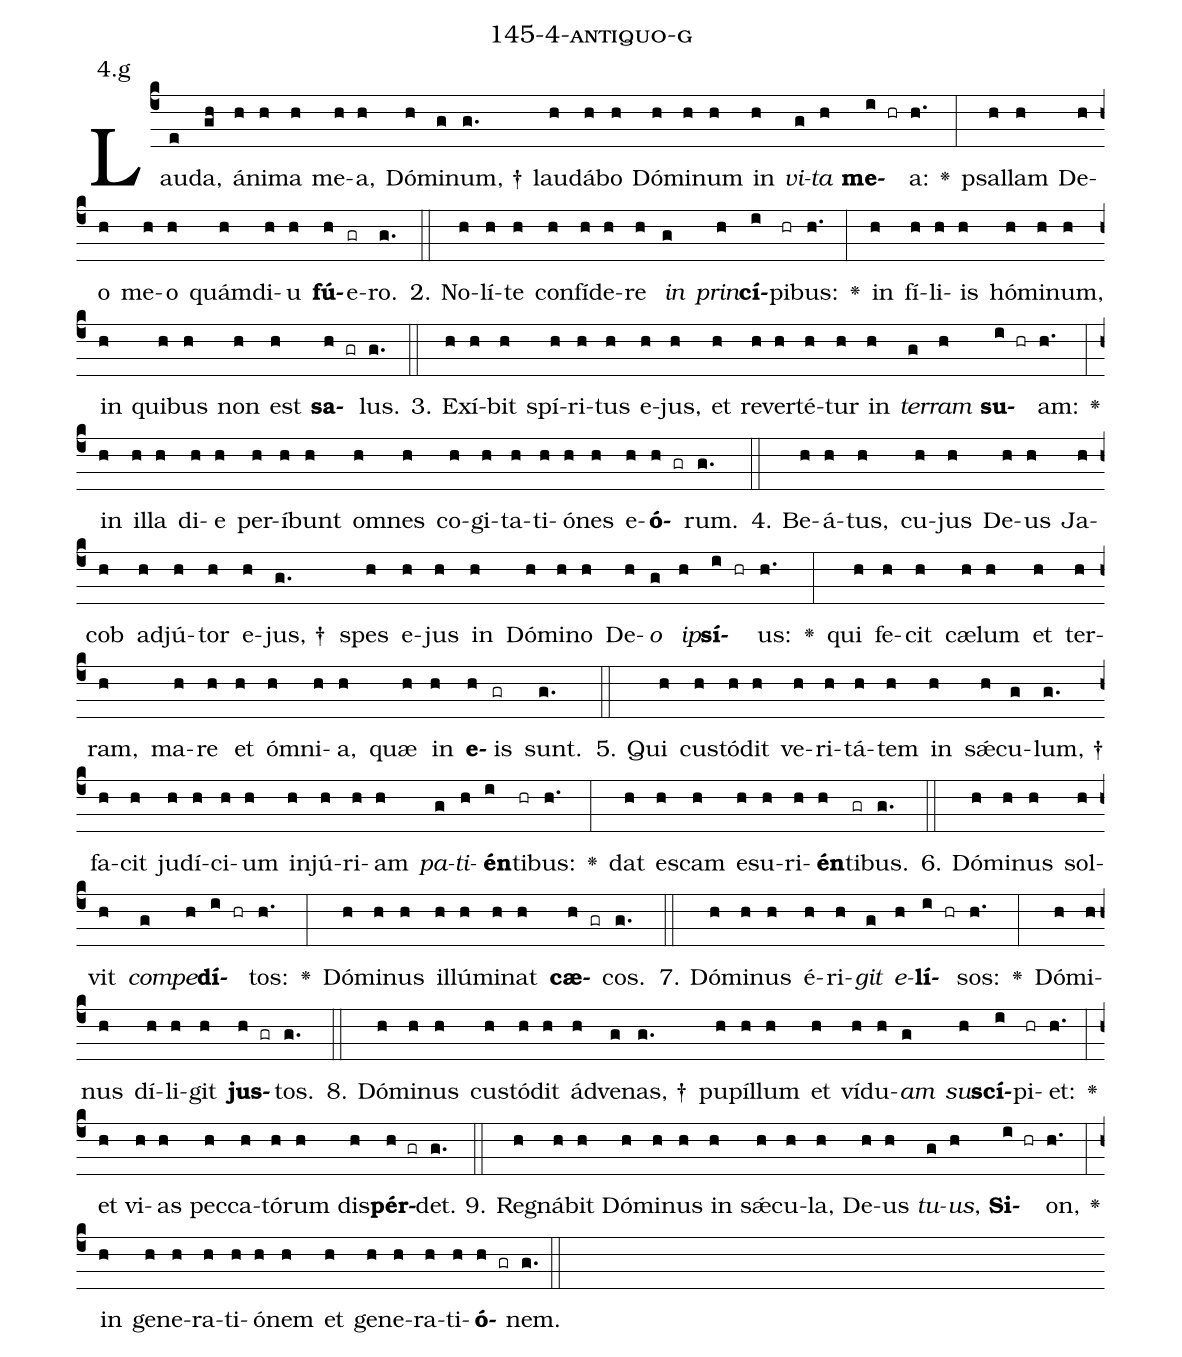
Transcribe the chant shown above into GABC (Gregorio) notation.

name: 145-4-antiquo-g;
annotation: 4.g;
%%
(c4)Lau(e)da,(gh) á(h)ni(h)ma(h) me(h)a,(h) Dó(h)mi(g)num, †(g.) lau(h)dá(h)bo(h) Dó(h)mi(h)num(h) in(h) <i>vi</i>(g)<i>ta</i>(h) <b>me</b>(i hr)a:(h.) <v>\greheightstar</v>(:) psal(h)lam(h) De(h)o(h) me(h)o(h) quám(h)di(h)u(h) <b>fú</b>(h)e(gr)ro.(g.) (::)
2. No(h)lí(h)te(h) con(h)fí(h)de(h)re(h) <i>in</i>(g) <i>prin</i>(h)<b>cí</b>(i)pi(hr)bus:(h.) <v>\greheightstar</v>(:) in(h) fí(h)li(h)is(h) hó(h)mi(h)num,(h) in(h) qui(h)bus(h) non(h) est(h) <b>sa</b>(h gr)lus.(g.) (::)
3. Ex(h)í(h)bit(h) spí(h)ri(h)tus(h) e(h)jus,(h) et(h) re(h)ver(h)té(h)tur(h) in(h) <i>ter</i>(g)<i>ram</i>(h) <b>su</b>(i hr)am:(h.) <v>\greheightstar</v>(:) in(h) il(h)la(h) di(h)e(h) per(h)í(h)bunt(h) om(h)nes(h) co(h)gi(h)ta(h)ti(h)ó(h)nes(h) e(h)<b>ó</b>(h gr)rum.(g.) (::)
4. Be(h)á(h)tus,(h) cu(h)jus(h) De(h)us(h) Ja(h)cob(h) ad(h)jú(h)tor(h) e(h)jus, †(g.) spes(h) e(h)jus(h) in(h) Dó(h)mi(h)no(h) De(h)<i>o</i>(g) <i>ip</i>(h)<b>sí</b>(i hr)us:(h.) <v>\greheightstar</v>(:) qui(h) fe(h)cit(h) cæ(h)lum(h) et(h) ter(h)ram,(h) ma(h)re(h) et(h) óm(h)ni(h)a,(h) quæ(h) in(h) <b>e</b>(h)is(gr) sunt.(g.) (::)
5. Qui(h) cus(h)tó(h)dit(h) ve(h)ri(h)tá(h)tem(h) in(h) sǽ(h)cu(g)lum, †(g.) fa(h)cit(h) ju(h)dí(h)ci(h)um(h) in(h)jú(h)ri(h)am(h) <i>pa</i>(g)<i>ti</i>(h)<b>én</b>(i)ti(hr)bus:(h.) <v>\greheightstar</v>(:) dat(h) es(h)cam(h) e(h)su(h)ri(h)<b>én</b>(h)ti(gr)bus.(g.) (::)
6. Dó(h)mi(h)nus(h) sol(h)vit(h) <i>com</i>(g)<i>pe</i>(h)<b>dí</b>(i hr)tos:(h.) <v>\greheightstar</v>(:) Dó(h)mi(h)nus(h) il(h)lú(h)mi(h)nat(h) <b>cæ</b>(h gr)cos.(g.) (::)
7. Dó(h)mi(h)nus(h) é(h)ri(h)<i>git</i>(g) <i>e</i>(h)<b>lí</b>(i hr)sos:(h.) <v>\greheightstar</v>(:) Dó(h)mi(h)nus(h) dí(h)li(h)git(h) <b>jus</b>(h gr)tos.(g.) (::)
8. Dó(h)mi(h)nus(h) cus(h)tó(h)dit(h) ád(h)ve(g)nas, †(g.) pu(h)píl(h)lum(h) et(h) ví(h)du(h)<i>am</i>(g) <i>su</i>(h)<b>scí</b>(i)pi(hr)et:(h.) <v>\greheightstar</v>(:) et(h) vi(h)as(h) pec(h)ca(h)tó(h)rum(h) dis(h)<b>pér</b>(h gr)det.(g.) (::)
9. Re(h)gná(h)bit(h) Dó(h)mi(h)nus(h) in(h) sǽ(h)cu(h)la,(h) De(h)us(h) <i>tu</i>(g)<i>us</i>,(h) <b>Si</b>(i hr)on,(h.) <v>\greheightstar</v>(:) in(h) ge(h)ne(h)ra(h)ti(h)ó(h)nem(h) et(h) ge(h)ne(h)ra(h)ti(h)<b>ó</b>(h gr)nem.(g.) (::)
